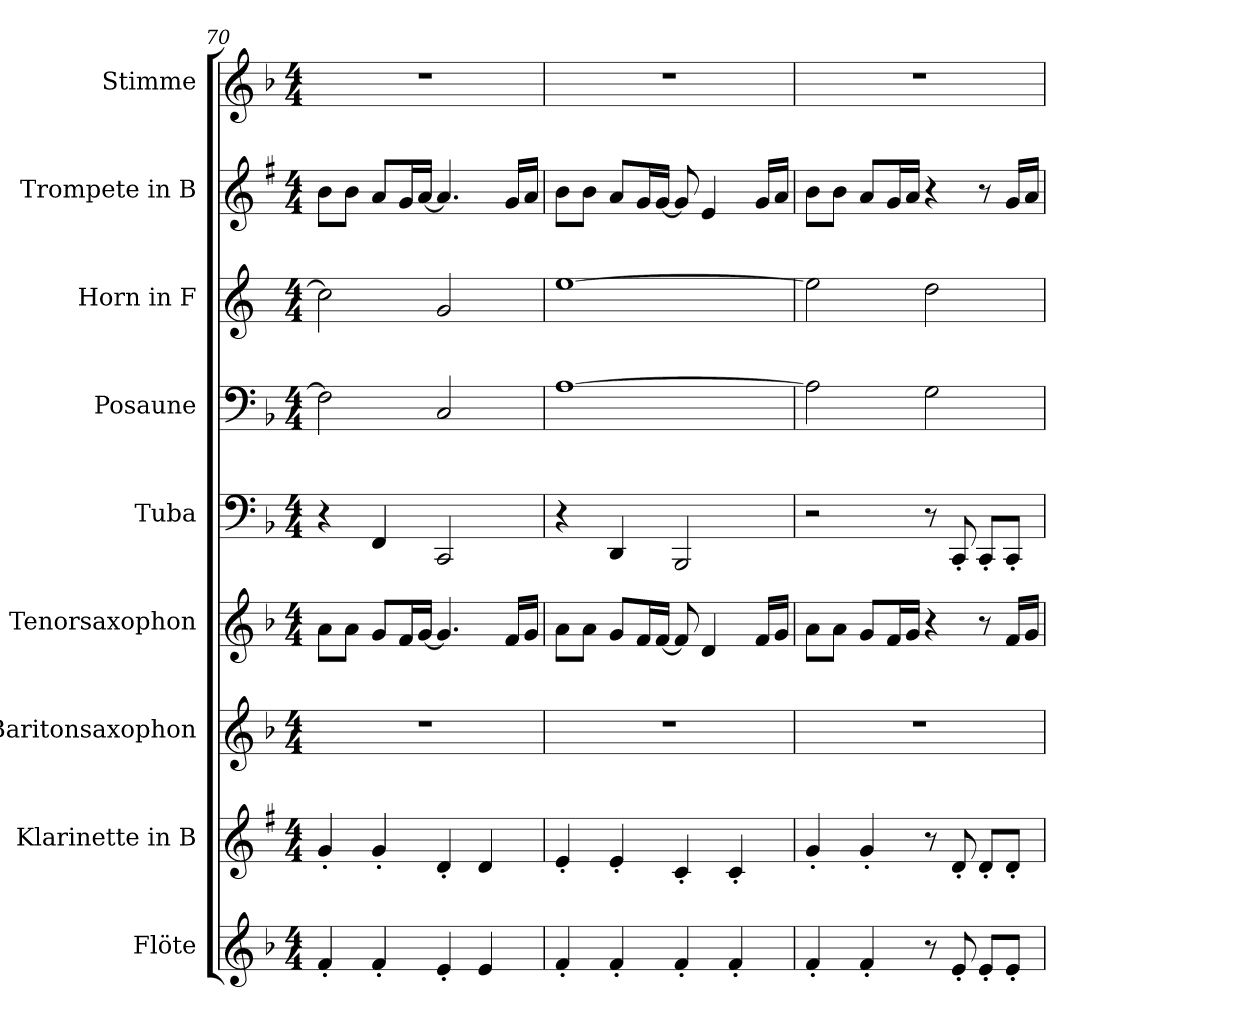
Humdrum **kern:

**kern	**kern	**kern	**kern	**kern	**kern	**kern	**kern	**kern
*part9	*part8	*part7	*part6	*part5	*part4	*part3	*part2	*part1
*staff9	*staff8	*staff7	*staff6	*staff5	*staff4	*staff3	*staff2	*staff1
*I"Flöte	*I"Klarinette in B	*I"Baritonsaxophon	*I"Tenorsaxophon	*I"Tuba	*I"Posaune	*I"Horn in F	*I"Trompete in B	*I"Stimme
*I'Fl.	*I'Kl.	*I'Bar. Sax.	*I'Ten. Sax.	*I'Tuba	*I'Pos.	*I'Hn.	*I'Trp.	*
*clefG2	*clefG2	*clefG2	*clefG2	*clefF4	*clefF4	*clefG2	*clefG2	*clefG2
*	*ITrd1c2	*ITrd12c21	*ITrd8c14	*	*	*ITrd4c7	*ITrd1c2	*
*k[b-]	*k[b-]	*k[b-]	*k[b-]	*k[b-]	*k[b-]	*k[b-]	*k[b-]	*k[b-]
*d:	*d:	*d:	*d:	*d:	*d:	*d:	*d:	*d:
*M4/4	*M4/4	*M4/4	*M4/4	*M4/4	*M4/4	*M4/4	*M4/4	*M4/4
=70	=70	=70	=70	=70	=70	=70	=70	=70
4f'i/	4f'i/	1r	8Ai\L	4r	2Fi\]	2fi\]	8ai\L	1r
.	.	.	8Ai\J	.	.	.	8ai\J	.
4f'i/	4f'i/	.	8Gi/L	4FFi/	.	.	8gi/L	.
.	.	.	16Fi/L	.	.	.	16fi/L	.
.	.	.	[<16Gi/JJ	.	.	.	[<16gi/JJ	.
4e'i/	4c'i/	.	4.Gi/]	2CCi/	2Ci/	2ci/	4.gi/]	.
4ei/	4ci/	.	.	.	.	.	.	.
.	.	.	16Fi/LL	.	.	.	16fi/LL	.
.	.	.	16Gi/JJ	.	.	.	16gi/JJ	.
=71	=71	=71	=71	=71	=71	=71	=71	=71
4f'i/	4d'i/	1r	8Ai\L	4r	[>1Ai	[>1ai	8ai\L	1r
.	.	.	8Ai\J	.	.	.	8ai\J	.
4f'i/	4d'i/	.	8Gi/L	4DDi/	.	.	8gi/L	.
.	.	.	16Fi/L	.	.	.	16fi/L	.
.	.	.	[<16Fi/JJ	.	.	.	[<16fi/JJ	.
4f'i/	4B-'i/	.	8Fi/]	2BBB-i/	.	.	8fi/]	.
.	.	.	4Di/	.	.	.	4di/	.
4f'i/	4B-'i/	.	.	.	.	.	.	.
.	.	.	16Fi/LL	.	.	.	16fi/LL	.
.	.	.	16Gi/JJ	.	.	.	16gi/JJ	.
=72	=72	=72	=72	=72	=72	=72	=72	=72
4f'i/	4f'i/	1r	8Ai\L	2r	2Ai\]	2ai\]	8ai\L	1r
.	.	.	8Ai\J	.	.	.	8ai\J	.
4f'i/	4f'i/	.	8Gi/L	.	.	.	8gi/L	.
.	.	.	16Fi/L	.	.	.	16fi/L	.
.	.	.	16Gi/JJ	.	.	.	16gi/JJ	.
8r	8r	.	4r	8r	2Gi\	2gi\	4r	.
8e'i/	8c'i/	.	.	8CC'i/	.	.	.	.
8e'i/L	8c'i/L	.	8r	8CC'i/L	.	.	8r	.
8e'i/J	8c'i/J	.	16Fi/LL	8CC'i/J	.	.	16fi/LL	.
.	.	.	16Gi/JJ	.	.	.	16gi/JJ	.
=	=	=	=	=	=	=	=	=
*-	*-	*-	*-	*-	*-	*-	*-	*-
